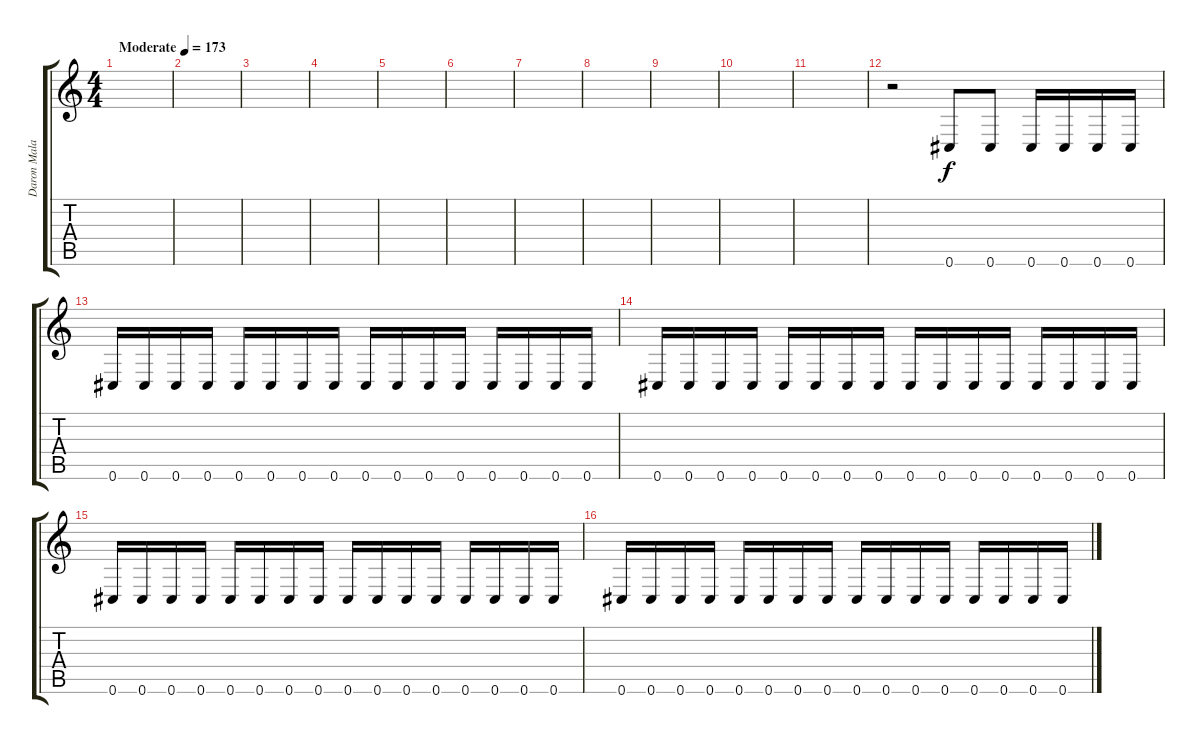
\track ("Daron Malakian" "Daron Mala") {instrument overdrivenguitar}
\staff {score tabs}
\tuning (Eb4 Bb3 Gb3 Db3 Ab2 Db2) {hide}
\ts (4 4)
\tempo (173 "Moderate")
\clef g2
\ks c
|
|
|
|
|
|
|
|
|
|
|
r.2 0.6.8 0.6.8 0.6.16 0.6.16 0.6.16 0.6.16 |
0.6.16 0.6.16 0.6.16 0.6.16 0.6.16 0.6.16 0.6.16 0.6.16 0.6.16 0.6.16 0.6.16 0.6.16 0.6.16 0.6.16 0.6.16 0.6.16 |
0.6.16 0.6.16 0.6.16 0.6.16 0.6.16 0.6.16 0.6.16 0.6.16 0.6.16 0.6.16 0.6.16 0.6.16 0.6.16 0.6.16 0.6.16 0.6.16 |
0.6.16 0.6.16 0.6.16 0.6.16 0.6.16 0.6.16 0.6.16 0.6.16 0.6.16 0.6.16 0.6.16 0.6.16 0.6.16 0.6.16 0.6.16 0.6.16 |
0.6.16 0.6.16 0.6.16 0.6.16 0.6.16 0.6.16 0.6.16 0.6.16 0.6.16 0.6.16 0.6.16 0.6.16 0.6.16 0.6.16 0.6.16 0.6.16
